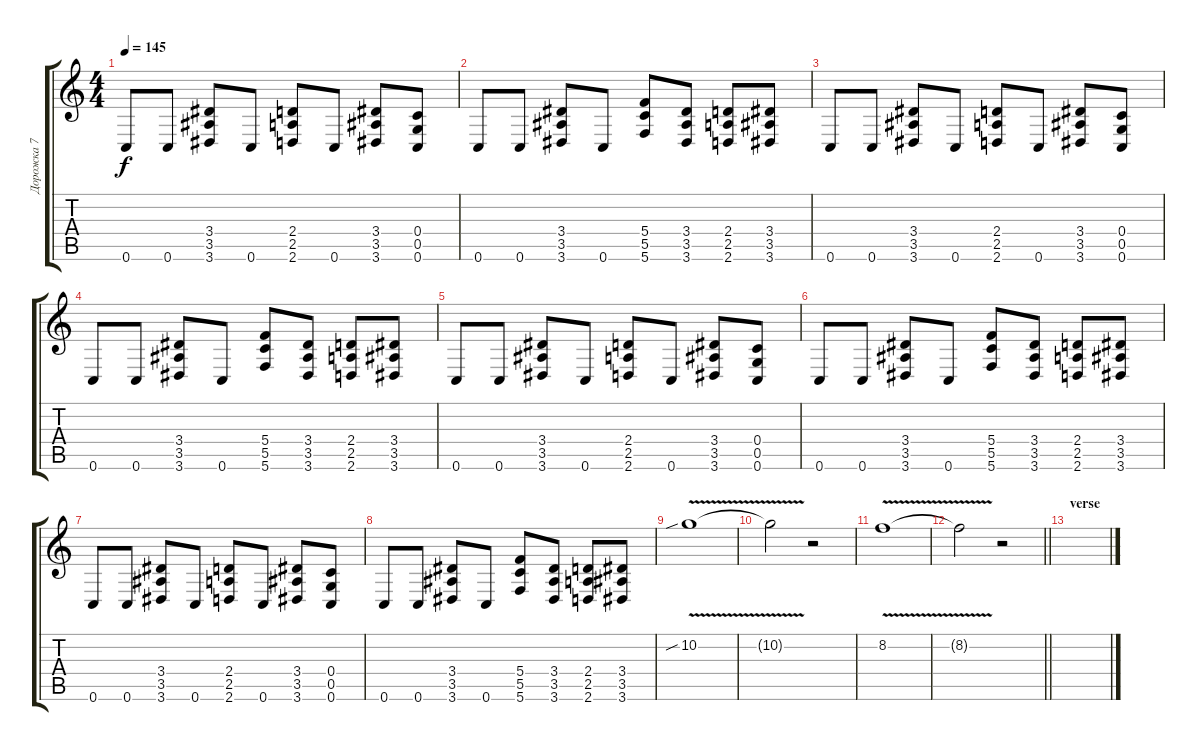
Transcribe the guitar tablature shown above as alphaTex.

\track ("Дорожка 7" "Дорожка 7") {instrument distortionguitar}
\staff {score tabs}
\tuning (D4 A3 F3 C3 G2 C2) {hide}
\ts (4 4)
\tempo 145
\clef g2
\ks c
0.6.8{dy f} 0.6.8 (3.4 3.5 3.6).8 0.6.8 (2.4 2.5 2.6).8 0.6.8 (3.4 3.5 3.6).8 (0.4 0.5 0.6).8 |
0.6.8 0.6.8 (3.4 3.5 3.6).8 0.6.8 (5.4 5.5 5.6).8 (3.4 3.5 3.6).8 (2.4 2.5 2.6).8 (3.4 3.5 3.6).8 |
0.6.8 0.6.8 (3.4 3.5 3.6).8 0.6.8 (2.4 2.5 2.6).8 0.6.8 (3.4 3.5 3.6).8 (0.4 0.5 0.6).8 |
0.6.8 0.6.8 (3.4 3.5 3.6).8 0.6.8 (5.4 5.5 5.6).8 (3.4 3.5 3.6).8 (2.4 2.5 2.6).8 (3.4 3.5 3.6).8 |
0.6.8 0.6.8 (3.4 3.5 3.6).8 0.6.8 (2.4 2.5 2.6).8 0.6.8 (3.4 3.5 3.6).8 (0.4 0.5 0.6).8 |
0.6.8 0.6.8 (3.4 3.5 3.6).8 0.6.8 (5.4 5.5 5.6).8 (3.4 3.5 3.6).8 (2.4 2.5 2.6).8 (3.4 3.5 3.6).8 |
0.6.8 0.6.8 (3.4 3.5 3.6).8 0.6.8 (2.4 2.5 2.6).8 0.6.8 (3.4 3.5 3.6).8 (0.4 0.5 0.6).8 |
0.6.8 0.6.8 (3.4 3.5 3.6).8 0.6.8 (5.4 5.5 5.6).8 (3.4 3.5 3.6).8 (2.4 2.5 2.6).8 (3.4 3.5 3.6).8 |
10.2{v sib}.1{volume 10} |
10.2{t}.2{volume 3} r.2{volume 10} |
8.2{v}.1 |
\barLineRight lightlight
8.2{t}.2{volume 3} r.2{volume 12} |
\section ("" "verse")
